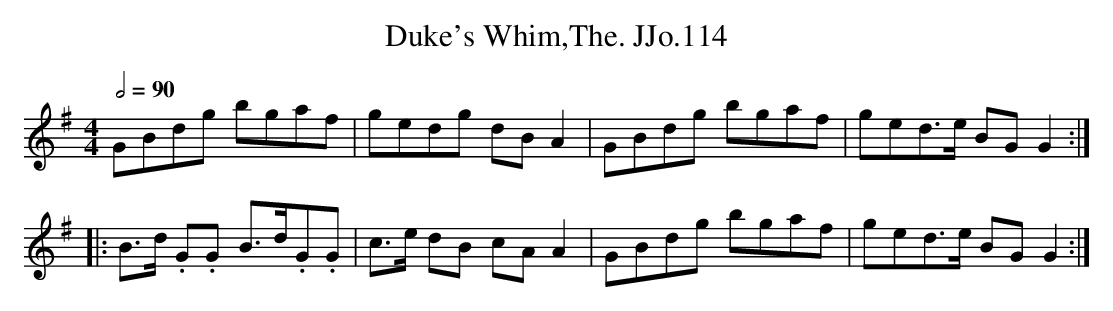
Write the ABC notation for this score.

X:1
T:Duke's Whim,The. JJo.114
L:1/8
M:4/4
Q:1/2=90
K:G
GBdg bgaf|gedg dBA2|GBdg bgaf|ged>e BGG2::!
B>d .G.G B>d.G.G|c>e dB cA A2|GBdg bgaf|ged>e BGG2:|
